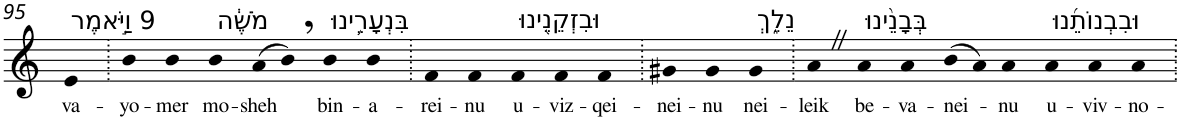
**kern	**text
*part1	*part1
*staff1	*staff1
*I"Piano	*
*I'Pno	*
!!LO:PB:g=z
*clefG2	*
*k[]	*
=95	=95
!LO:TX:a:t=9 וַיֹּ֣אמֶר	!
!	!LO:LY:b
4e	va-
=96.	=96.
!	!LO:LY:b
4b	-yo-
!	!LO:LY:b
4b	-mer
!LO:TX:a:t=מֹשֶׁ֔ה	!
!	!LO:LY:b
4b	mo-
!	!LO:LY:b
(>8a	-sheh
8b,)	.
!LO:TX:a:t=בִּנְעָרֵ֥ינוּ	!
!	!LO:LY:b
4b	bin-
!	!LO:LY:b
4b	-a-
=97.	=97.
!	!LO:LY:b
4f	-rei-
!	!LO:LY:b
4f	-nu
!LO:TX:a:t=וּבִזְקֵנֵ֖ינוּ	!
!	!LO:LY:b
4f	u-
!	!LO:LY:b
4f	-viz-
!	!LO:LY:b
4f	-qei-
=98.	=98.
!	!LO:LY:b
4g#X	-nei-
!	!LO:LY:b
4g#	-nu
!LO:TX:a:t=נֵלֵ֑ךְ	!
!	!LO:LY:b
4g#	nei-
=99.	=99.
!	!LO:LY:b
4aZ	-leik
!LO:TX:a:t=בְּבָנֵ֨ינוּ	!
!	!LO:LY:b
4a	be-
!	!LO:LY:b
4a	-va-
!	!LO:LY:b
(>8b	-nei-
8a)	.
!	!LO:LY:b
4a	-nu
!LO:TX:a:t=וּבִבְנוֹתֵ֜נוּ	!
!	!LO:LY:b
4a	u-
!	!LO:LY:b
4a	-viv-
!	!LO:LY:b
4a	-no-
=.	=.
*-	*-
